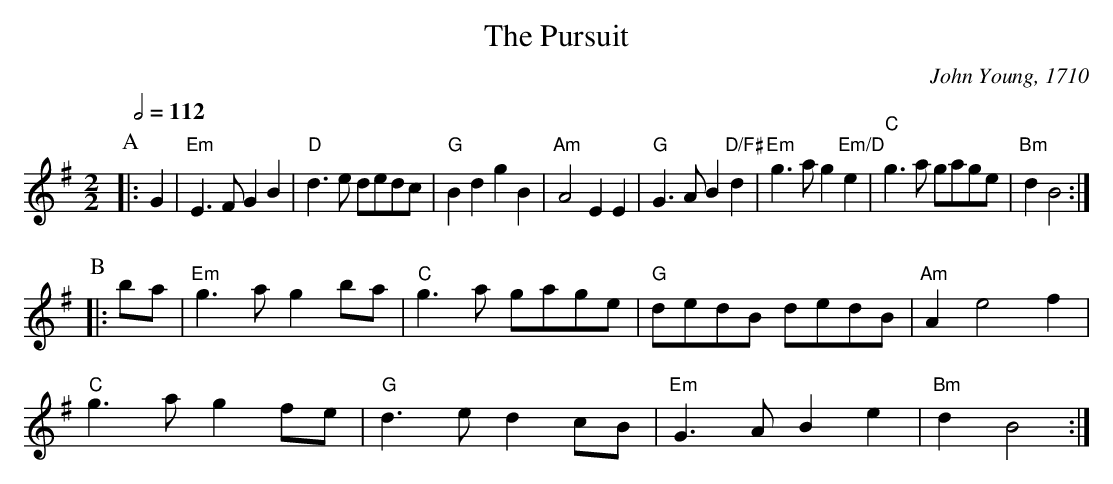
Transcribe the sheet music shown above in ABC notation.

X:1
T:The Pursuit
C:John Young, 1710
Q:1/2=112
M:2/2
L:1/8
K:G
P:A
|: G2 |\
"Em"E3F G2B2       |  "D"d3e dedc       | "G"B2d2 g2B2 | "Am"A4 E2E2 |\
 "G"G3A B2"D/F#"d2 | "Em"g3a g2"Em/D"e2 | "C"g3a  gage | "Bm"d2 B4 :|
P:B
|: ba |\
"Em"g3a g2ba | "C"g3a gage | "G"dedB dedB | "Am"A2 e4f2 |
 "C"g3a g2fe | "G"d3e d2cB | "Em"G3A B2e2 | "Bm"d2 B4 :|
